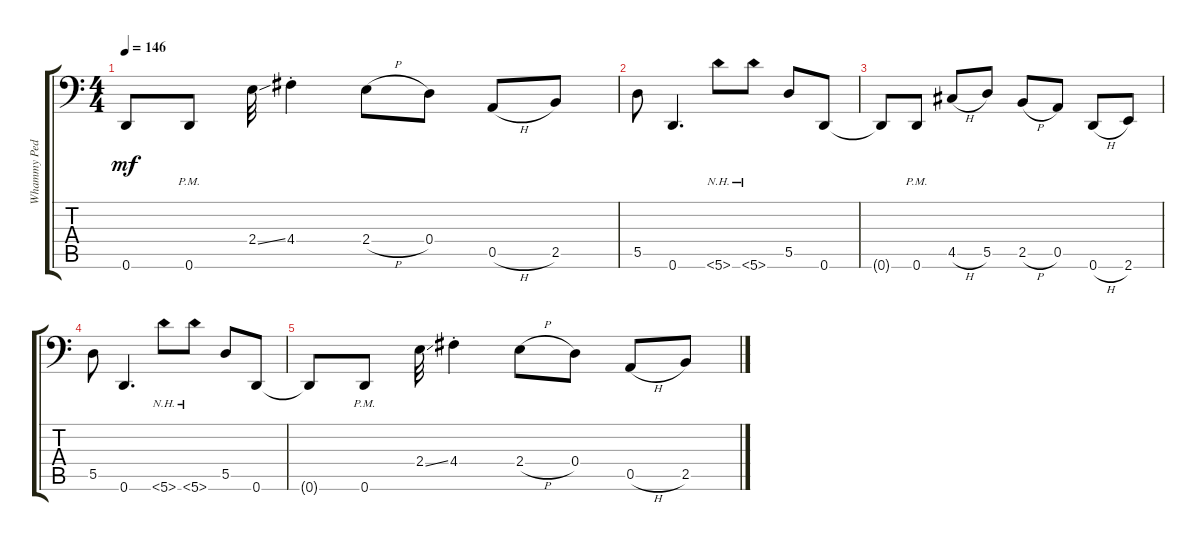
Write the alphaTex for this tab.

\track ("Whammy Pedal" "Whammy Ped") {instrument distortionguitar}
\staff {score tabs}
\tuning (D3 A2 G2 D2 A1 D1) {hide}
\ts (4 4)
\tempo 146
\clef f4
\ks c
0.6{t}.8{dy mf} 0.6{pm}.8 2.4{ss}.32 4.4{st}.4 2.4{h}.8 0.4.8 0.5{h}.8 2.5.8 |
5.5.8 0.6.4{d} 5.6{nh}.8 5.6{nh}.8 5.5.8 0.6.8 |
0.6{t}.8 0.6{pm}.8 4.5{h}.8 5.5.8 2.5{h}.8 0.5.8 0.6{h}.8 2.6.8 |
5.5.8 0.6.4{d} 5.6{nh}.8 5.6{nh}.8 5.5.8 0.6.8 |
0.6{t}.8 0.6{pm}.8 2.4{ss}.32 4.4{st}.4 2.4{h}.8 0.4.8 0.5{h}.8 2.5.8
